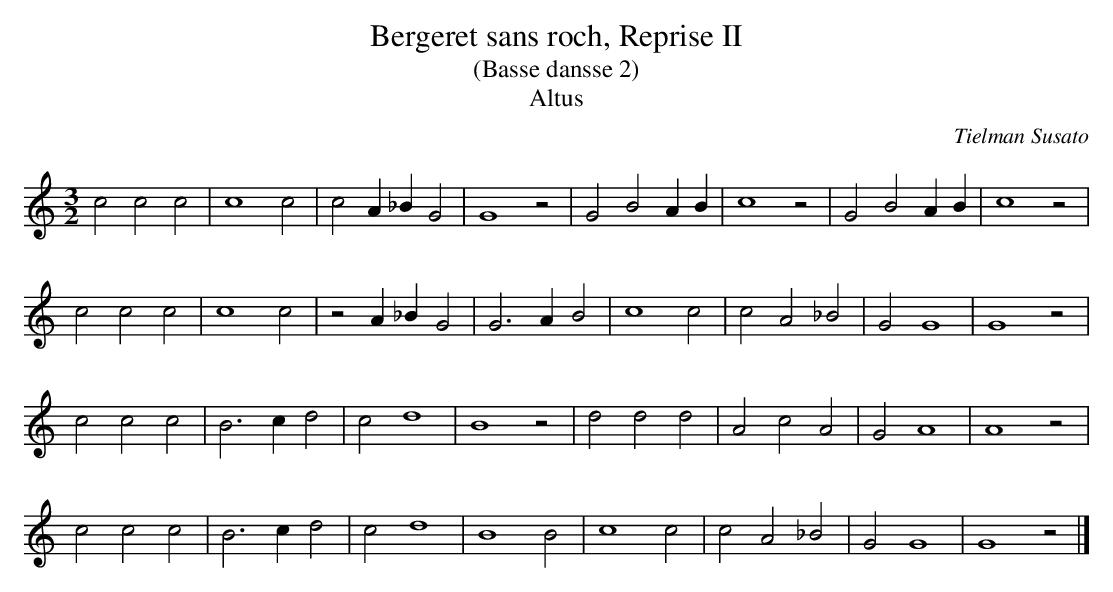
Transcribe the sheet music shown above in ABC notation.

X:1
T:Bergeret sans roch, Reprise II
T:(Basse dansse 2)
C:Tielman Susato
M:3/2
L:1/2
T: Altus
K:C -8va
ccc|c2c|cA/2_B/2G|G2z|GBA/2B/2|c2z|GBA/2B/2|c2z|
ccc|c2c|zA/2_B/2G|G>AB|c2c|cA_B|GG2|G2z|
ccc|B>cd|cd2|B2z|ddd|AcA|GA2|A2z|
ccc|B>cd|cd2|B2B|c2c|cA_B|GG2|G2z|]
